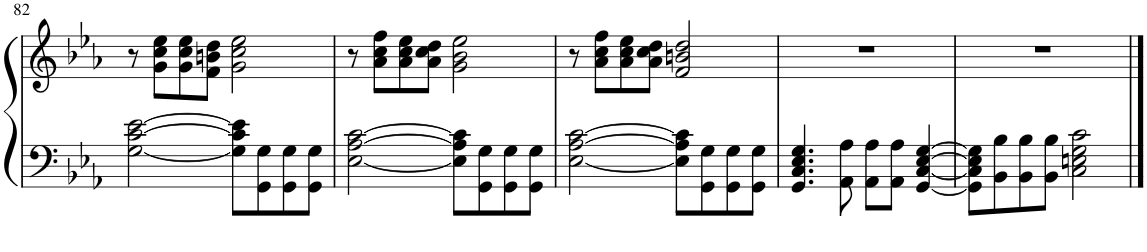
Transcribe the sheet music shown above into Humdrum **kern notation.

**kern	**kern
*part1	*part1
*staff2	*staff1
*I"Piano	*
*I'Pno.	*
!!LO:PB:g=z
*clefF4	*clefG2
*k[b-e-a-]	*k[b-e-a-]
*M4/4	*M4/4
=82	=82
[2G\ [2c\ [2e-\	8r
.	8g\ 8cc\ 8ee-\L
.	8g\ 8cc\ 8ee-\
.	8f\ 8bn\ 8dd\J
8G\] 8c\] 8e-\]L	2g\ 2cc\ 2ee-\
8GG\ 8G\	.
8GG\ 8G\	.
8GG\ 8G\J	.
=83	=83
[2E-\ [2A-\ [2c\	8r
.	8a-\ 8cc\ 8ff\L
.	8a-\ 8cc\ 8ee-\
.	8a-\ 8cc\ 8dd\J
8E-\] 8A-\] 8c\]L	2g\ 2b-\ 2ee-\
8GG\ 8G\	.
8GG\ 8G\	.
8GG\ 8G\J	.
=84	=84
[2E-\ [2A-\ [2c\	8r
.	8a-\ 8cc\ 8ff\L
.	8a-\ 8cc\ 8ee-\
.	8a-\ 8cc\ 8dd\J
8E-\] 8A-\] 8c\]L	2f/ 2bn/ 2dd/
8GG\ 8G\	.
8GG\ 8G\	.
8GG\ 8G\J	.
=85	=85
4.GG/ 4.C/ 4.E-/ 4.G/	1r
8AA-\ 8A-\	.
8AA-\ 8A-\L	.
8AA-\ 8A-\J	.
[4GG/ [4C/ [4E-/ [4G/	.
=86	=86
8GG\] 8C\] 8E-\] 8G\]L	1r
8BB-\ 8B-\	.
8BB-\ 8B-\	.
8BB-\ 8B-\J	.
2C\ 2En\ 2G\ 2c\	.
==	==
*-	*-
